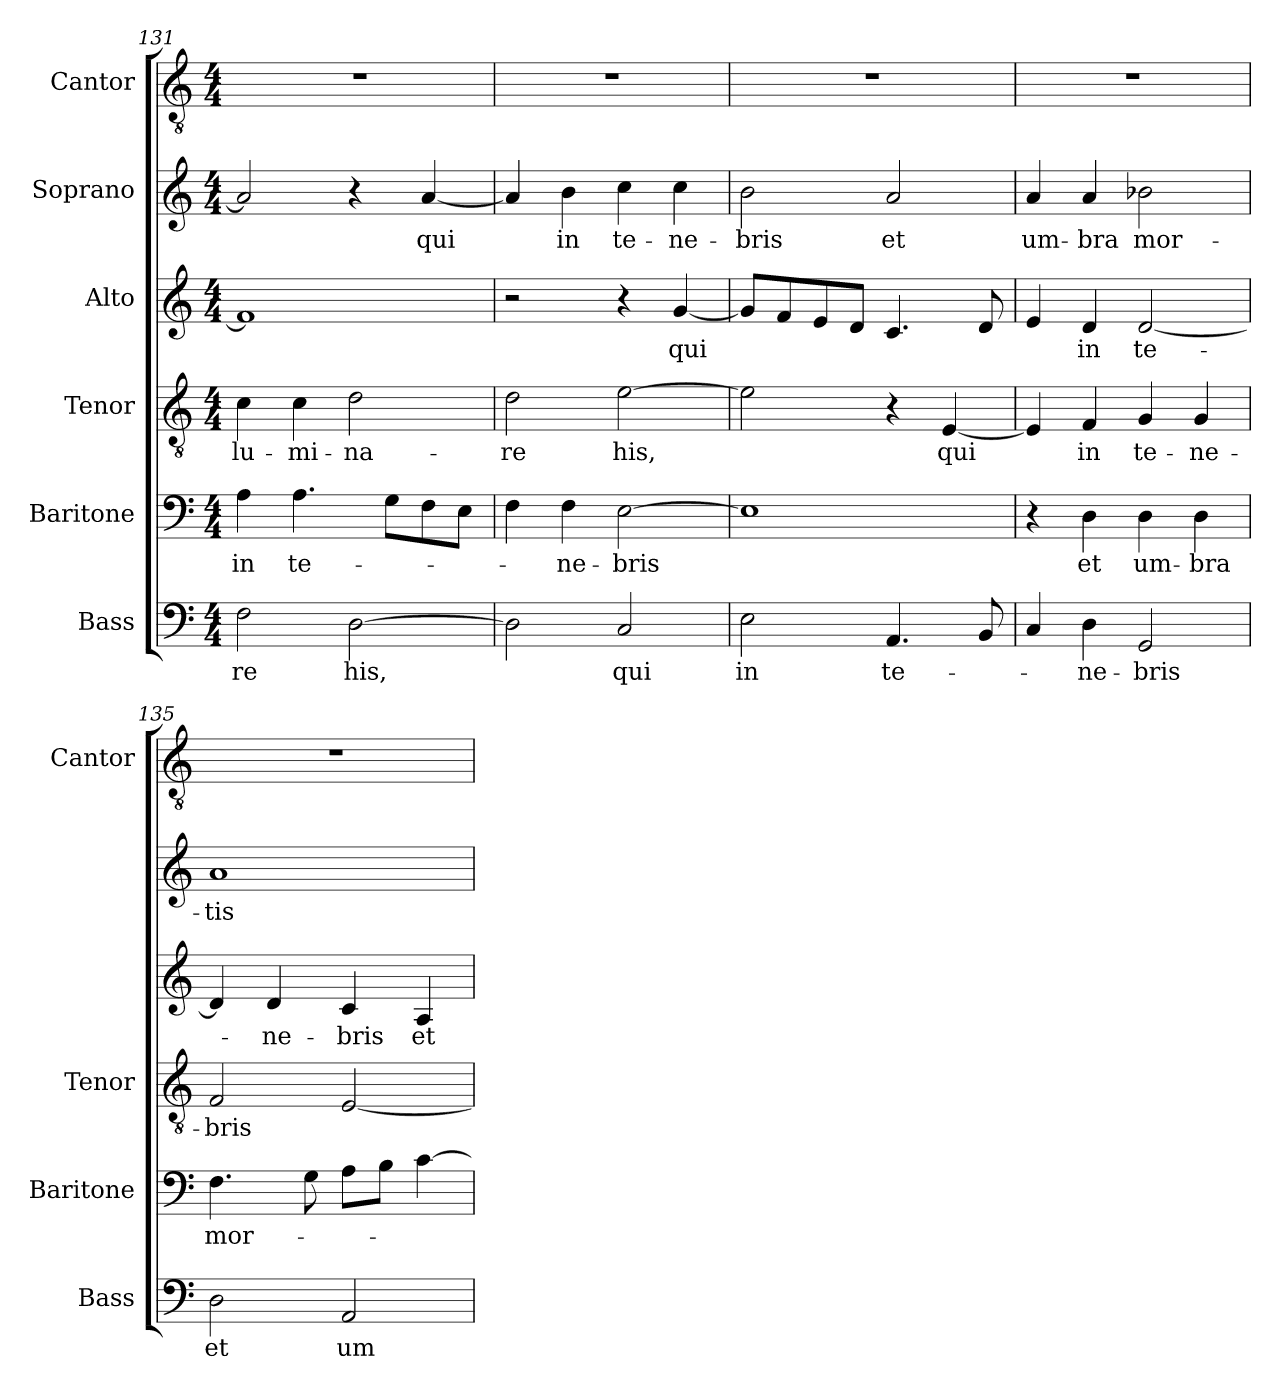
**kern	**text	**kern	**text	**kern	**text	**kern	**text	**kern	**text	**kern
*part6	*part6	*part5	*part5	*part4	*part4	*part3	*part3	*part2	*part2	*part1
*staff6	*staff6	*staff5	*staff5	*staff4	*staff4	*staff3	*staff3	*staff2	*staff2	*staff1
*I"Bass	*	*I"Baritone	*	*I"Tenor	*	*I"Alto	*	*I"Soprano	*	*I"Cantor
*I'Bass	*	*I'Baritone	*	*I'Tenor	*	*	*	*	*	*I'Cantor
*clefF4	*	*clefF4	*	*clefGv2	*	*clefG2	*	*clefG2	*	*clefGv2
*ITrd7c12	*	*	*	*	*	*	*	*	*	*ITrd7c12
*k[]	*	*k[]	*	*k[]	*	*k[]	*	*k[]	*	*k[]
*C:	*	*C:	*	*C:	*	*C:	*	*C:	*	*C:
*M4/4	*	*M4/4	*	*M4/4	*	*M4/4	*	*M4/4	*	*M4/4
=131	=131	=131	=131	=131	=131	=131	=131	=131	=131	=131
!	!LO:LY:b:color=#000000	!	!	!	!	!	!	!	!	!
!	!	!	!LO:LY:b:color=#000000	!	!	!	!	!	!	!
!	!	!	!	!	!LO:LY:b:color=#000000	!	!	!	!	!
2FFi\	-re	4Ai\	in	4ci\	-lu-	1fi]	.	2ai/]	.	1r
!	!	!	!LO:LY:b:color=#000000	!	!	!	!	!	!	!
!	!	!	!	!	!LO:LY:b:color=#000000	!	!	!	!	!
.	.	4.Ai\	te-	4ci\	-mi-	.	.	.	.	.
!	!LO:LY:b:color=#000000	!	!	!	!	!	!	!	!	!
!	!	!	!	!	!LO:LY:b:color=#000000	!	!	!	!	!
[>2DDi\	his,	.	.	2di\	-na-	.	.	4r	.	.
.	.	8Gi\L	.	.	.	.	.	.	.	.
!	!	!	!	!	!	!	!	!	!LO:LY:b:color=#000000	!
.	.	8Fi\	.	.	.	.	.	[<4ai/	qui	.
.	.	8Ei\J	.	.	.	.	.	.	.	.
=132	=132	=132	=132	=132	=132	=132	=132	=132	=132	=132
!	!	!	!	!	!LO:LY:b:color=#000000	!	!	!	!	!
2DDi\]	.	4Fi\	.	2di\	-re	2r	.	4ai/]	.	1r
!	!	!	!LO:LY:b:color=#000000	!	!	!	!	!	!	!
!	!	!	!	!	!	!	!	!	!LO:LY:b:color=#000000	!
.	.	4Fi\	-ne-	.	.	.	.	4bi\	in	.
!	!LO:LY:b:color=#000000	!	!	!	!	!	!	!	!	!
!	!	!	!LO:LY:b:color=#000000	!	!	!	!	!	!	!
!	!	!	!	!	!LO:LY:b:color=#000000	!	!	!	!	!
!	!	!	!	!	!	!	!	!	!LO:LY:b:color=#000000	!
2CCi/	qui	[>2Ei\	-bris	[>2ei\	his,	4r	.	4cci\	te-	.
!	!	!	!	!	!	!	!LO:LY:b:color=#000000	!	!	!
!	!	!	!	!	!	!	!	!	!LO:LY:b:color=#000000	!
.	.	.	.	.	.	[<4gi/	qui	4cci\	-ne-	.
=133	=133	=133	=133	=133	=133	=133	=133	=133	=133	=133
!	!LO:LY:b:color=#000000	!	!	!	!	!	!	!	!	!
!	!	!	!	!	!	!	!	!	!LO:LY:b:color=#000000	!
2EEi\	in	1Ei]	.	2ei\]	.	8gi/L]	.	2bi\	-bris	1r
.	.	.	.	.	.	8fi/	.	.	.	.
.	.	.	.	.	.	8ei/	.	.	.	.
.	.	.	.	.	.	8di/J	.	.	.	.
!	!LO:LY:b:color=#000000	!	!	!	!	!	!	!	!	!
!	!	!	!	!	!	!	!	!	!LO:LY:b:color=#000000	!
4.AAAi/	te-	.	.	4r	.	4.ci/	.	2ai/	et	.
!	!	!	!	!	!LO:LY:b:color=#000000	!	!	!	!	!
.	.	.	.	[<4Ei/	qui	.	.	.	.	.
8BBBi/	.	.	.	.	.	8di/	.	.	.	.
=134	=134	=134	=134	=134	=134	=134	=134	=134	=134	=134
!	!	!	!	!	!	!	!	!	!LO:LY:b:color=#000000	!
4CCi/	.	4r	.	4Ei/]	.	4ei/	.	4ai/	um-	1r
!	!LO:LY:b:color=#000000	!	!	!	!	!	!	!	!	!
!	!	!	!LO:LY:b:color=#000000	!	!	!	!	!	!	!
!	!	!	!	!	!LO:LY:b:color=#000000	!	!	!	!	!
!	!	!	!	!	!	!	!LO:LY:b:color=#000000	!	!	!
!	!	!	!	!	!	!	!	!	!LO:LY:b:color=#000000	!
4DDi\	-ne-	4Di\	et	4Fi/	in	4di/	in	4ai/	-bra	.
!	!LO:LY:b:color=#000000	!	!	!	!	!	!	!	!	!
!	!	!	!LO:LY:b:color=#000000	!	!	!	!	!	!	!
!	!	!	!	!	!LO:LY:b:color=#000000	!	!	!	!	!
!	!	!	!	!	!	!	!LO:LY:b:color=#000000	!	!	!
!	!	!	!	!	!	!	!	!	!LO:LY:b:color=#000000	!
2GGGi/	-bris	4Di\	um-	4Gi/	te-	[<2di/	te-	2b-Xi\	mor-	.
!	!	!	!LO:LY:b:color=#000000	!	!	!	!	!	!	!
!	!	!	!	!	!LO:LY:b:color=#000000	!	!	!	!	!
.	.	4Di\	-bra	4Gi/	-ne-	.	.	.	.	.
!!LO:LB:g=z
=135	=135	=135	=135	=135	=135	=135	=135	=135	=135	=135
!	!LO:LY:b:color=#000000	!	!	!	!	!	!	!	!	!
!	!	!	!LO:LY:b:color=#000000	!	!	!	!	!	!	!
!	!	!	!	!	!LO:LY:b:color=#000000	!	!	!	!	!
!	!	!	!	!	!	!	!	!	!LO:LY:b:color=#000000	!
2DDi\	et	4.Fi\	mor-	2Fi/	-bris	4di/]	.	1ai	-tis	1r
!	!	!	!	!	!	!	!LO:LY:b:color=#000000	!	!	!
.	.	.	.	.	.	4di/	-ne-	.	.	.
.	.	8Gi\	.	.	.	.	.	.	.	.
!	!LO:LY:b:color=#000000	!	!	!	!	!	!	!	!	!
!	!	!	!	!	!	!	!LO:LY:b:color=#000000	!	!	!
2AAAi/	um-	8Ai\L	.	[<2Ei/	.	4ci/	-bris	.	.	.
.	.	8Bi\J	.	.	.	.	.	.	.	.
!	!	!	!	!	!	!	!LO:LY:b:color=#000000	!	!	!
.	.	[>4ci\	.	.	.	4Ai/	et	.	.	.
=	=	=	=	=	=	=	=	=	=	=
*-	*-	*-	*-	*-	*-	*-	*-	*-	*-	*-
